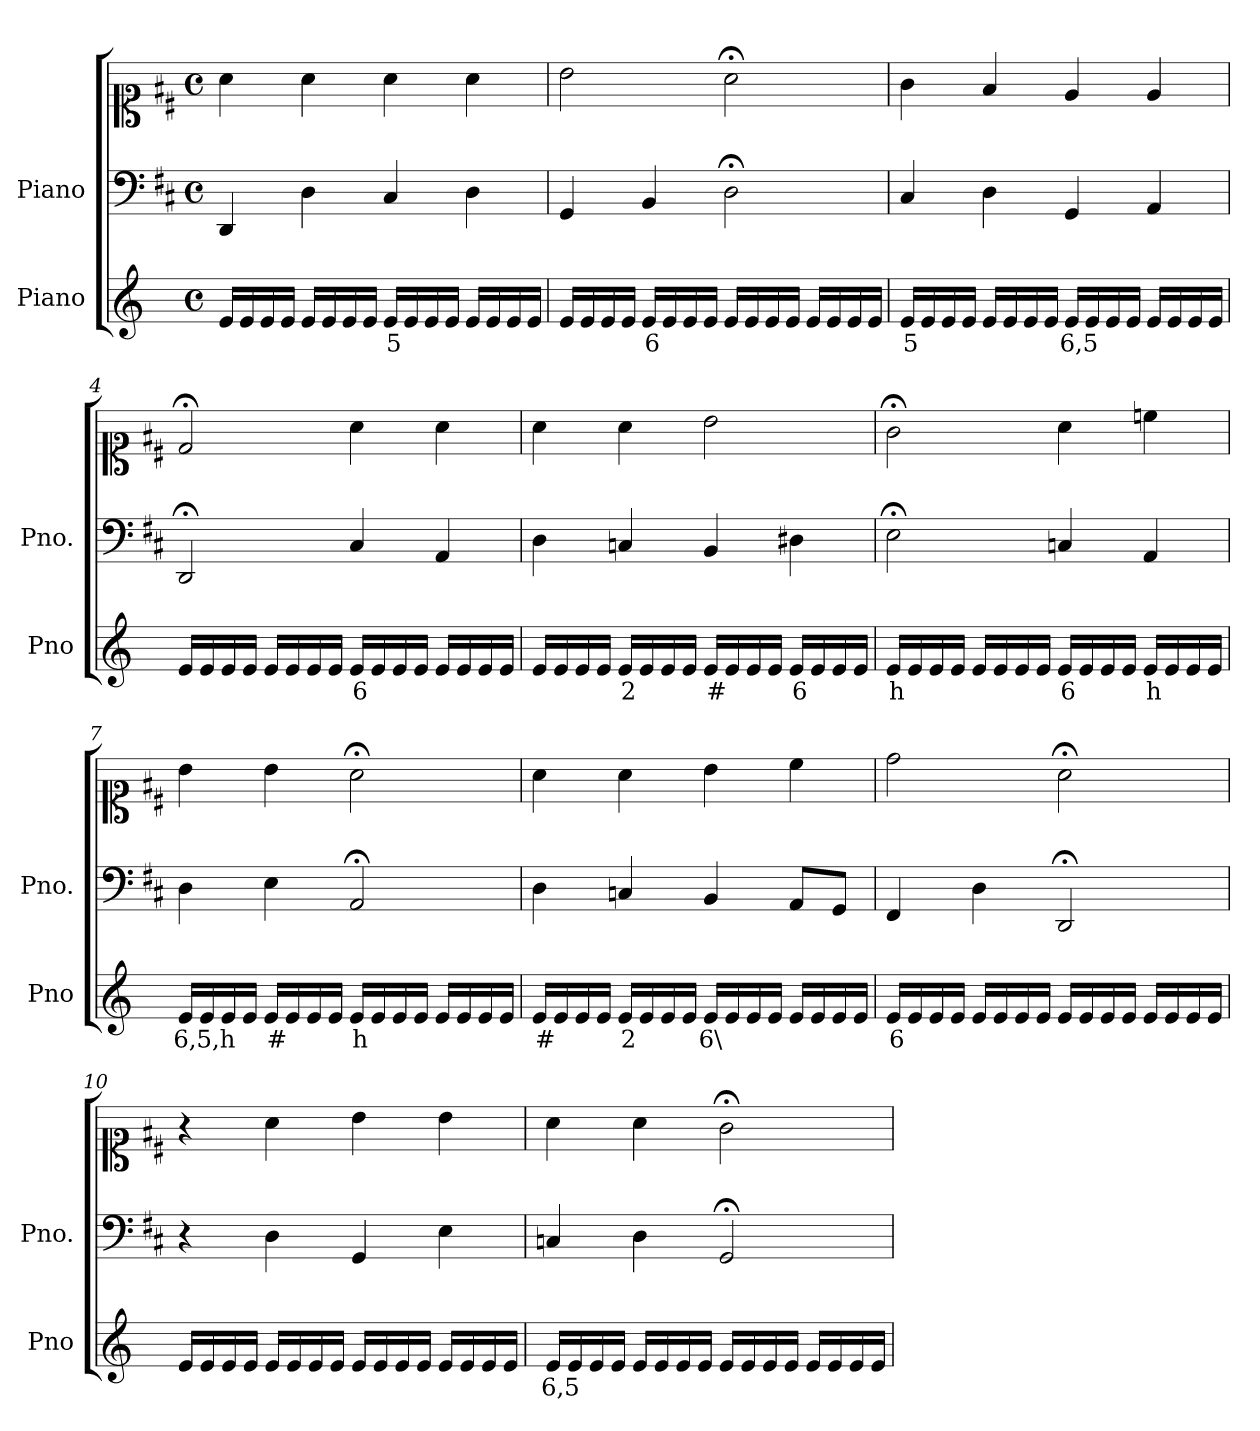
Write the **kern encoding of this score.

**kern	**text	**kern	**kern
*part2	*part2	*part1	*part1
*staff3	*staff3	*staff2	*staff1
*I"Piano	*	*I"Piano	*
*I'Pno	*	*I'Pno.	*
*clefG2	*	*clefF4	*clefC1
*k[]	*	*k[f#c#]	*k[f#c#]
*M4/4	*	*M4/4	*M4/4
*met(c)	*	*met(c)	*met(c)
=1	=1	=1	=1
16e/LL	.	4DD/	4a\
16e/	.	.	.
16e/	.	.	.
16e/JJ	.	.	.
16e/LL	.	4D\	4a\
16e/	.	.	.
16e/	.	.	.
16e/JJ	.	.	.
!	!LO:LY:b	!	!
16e/LL	5	4C#/	4a\
16e/	.	.	.
16e/	.	.	.
16e/JJ	.	.	.
16e/LL	.	4D\	4a\
16e/	.	.	.
16e/	.	.	.
16e/JJ	.	.	.
=2	=2	=2	=2
16e/LL	.	4GG/	2b\
16e/	.	.	.
16e/	.	.	.
16e/JJ	.	.	.
!	!LO:LY:b	!	!
16e/LL	6	4BB/	.
16e/	.	.	.
16e/	.	.	.
16e/JJ	.	.	.
16e/LL	.	2D;<\	2a;<\
16e/	.	.	.
16e/	.	.	.
16e/JJ	.	.	.
16e/LL	.	.	.
16e/	.	.	.
16e/	.	.	.
16e/JJ	.	.	.
=3	=3	=3	=3
!	!LO:LY:b	!	!
16e/LL	5	4C#/	4g\
16e/	.	.	.
16e/	.	.	.
16e/JJ	.	.	.
16e/LL	.	4D\	4f#/
16e/	.	.	.
16e/	.	.	.
16e/JJ	.	.	.
!	!LO:LY:b	!	!
16e/LL	6,5	4GG/	4e/
16e/	.	.	.
16e/	.	.	.
16e/JJ	.	.	.
16e/LL	.	4AA/	4e/
16e/	.	.	.
16e/	.	.	.
16e/JJ	.	.	.
=4	=4	=4	=4
16e/LL	.	2DD;</	2d;</
16e/	.	.	.
16e/	.	.	.
16e/JJ	.	.	.
16e/LL	.	.	.
16e/	.	.	.
16e/	.	.	.
16e/JJ	.	.	.
!	!LO:LY:b	!	!
16e/LL	6	4C#/	4a\
16e/	.	.	.
16e/	.	.	.
16e/JJ	.	.	.
16e/LL	.	4AA/	4a\
16e/	.	.	.
16e/	.	.	.
16e/JJ	.	.	.
=5	=5	=5	=5
16e/LL	.	4D\	4a\
16e/	.	.	.
16e/	.	.	.
16e/JJ	.	.	.
!	!LO:LY:b	!	!
16e/LL	2	4Cn/	4a\
16e/	.	.	.
16e/	.	.	.
16e/JJ	.	.	.
!	!LO:LY:b	!	!
16e/LL	#	4BB/	2b\
16e/	.	.	.
16e/	.	.	.
16e/JJ	.	.	.
!	!LO:LY:b	!	!
16e/LL	6	4D#X\	.
16e/	.	.	.
16e/	.	.	.
16e/JJ	.	.	.
=6	=6	=6	=6
!	!LO:LY:b	!	!
16e/LL	h	2E;<\	2g;<\
16e/	.	.	.
16e/	.	.	.
16e/JJ	.	.	.
16e/LL	.	.	.
16e/	.	.	.
16e/	.	.	.
16e/JJ	.	.	.
!	!LO:LY:b	!	!
16e/LL	6	4Cn/	4a\
16e/	.	.	.
16e/	.	.	.
16e/JJ	.	.	.
!	!LO:LY:b	!	!
16e/LL	h	4AA/	4ccn\
16e/	.	.	.
16e/	.	.	.
16e/JJ	.	.	.
=7	=7	=7	=7
!	!LO:LY:b	!	!
16e/LL	6,5,h	4D\	4b\
16e/	.	.	.
16e/	.	.	.
16e/JJ	.	.	.
!	!LO:LY:b	!	!
16e/LL	#	4E\	4b\
16e/	.	.	.
16e/	.	.	.
16e/JJ	.	.	.
!	!LO:LY:b	!	!
16e/LL	h	2AA;</	2a;<\
16e/	.	.	.
16e/	.	.	.
16e/JJ	.	.	.
16e/LL	.	.	.
16e/	.	.	.
16e/	.	.	.
16e/JJ	.	.	.
=8	=8	=8	=8
!	!LO:LY:b	!	!
16e/LL	#	4D\	4a\
16e/	.	.	.
16e/	.	.	.
16e/JJ	.	.	.
!	!LO:LY:b	!	!
16e/LL	2	4Cn/	4a\
16e/	.	.	.
16e/	.	.	.
16e/JJ	.	.	.
!	!LO:LY:b	!	!
16e/LL	6\	4BB/	4b\
16e/	.	.	.
16e/	.	.	.
16e/JJ	.	.	.
16e/LL	.	8AA/L	4cc#\
16e/	.	.	.
!	!LO:LY:b	!	!
16e/	_	8GG/J	.
16e/JJ	.	.	.
=9	=9	=9	=9
!	!LO:LY:b	!	!
16e/LL	6	4FF#/	2dd\
16e/	.	.	.
16e/	.	.	.
16e/JJ	.	.	.
16e/LL	.	4D\	.
16e/	.	.	.
16e/	.	.	.
16e/JJ	.	.	.
16e/LL	.	2DD;</	2a;<\
16e/	.	.	.
16e/	.	.	.
16e/JJ	.	.	.
16e/LL	.	.	.
16e/	.	.	.
16e/	.	.	.
16e/JJ	.	.	.
=10	=10	=10	=10
16e/LL	.	4r	4r
16e/	.	.	.
16e/	.	.	.
16e/JJ	.	.	.
16e/LL	.	4D\	4a\
16e/	.	.	.
16e/	.	.	.
16e/JJ	.	.	.
16e/LL	.	4GG/	4b\
16e/	.	.	.
16e/	.	.	.
16e/JJ	.	.	.
16e/LL	.	4E\	4b\
16e/	.	.	.
16e/	.	.	.
16e/JJ	.	.	.
=11	=11	=11	=11
!	!LO:LY:b	!	!
16e/LL	6,5	4Cn/	4a\
16e/	.	.	.
16e/	.	.	.
16e/JJ	.	.	.
16e/LL	.	4D\	4a\
16e/	.	.	.
16e/	.	.	.
16e/JJ	.	.	.
16e/LL	.	2GG;</	2g;<\
16e/	.	.	.
16e/	.	.	.
16e/JJ	.	.	.
16e/LL	.	.	.
16e/	.	.	.
16e/	.	.	.
16e/JJ	.	.	.
=	=	=	=
*-	*-	*-	*-
